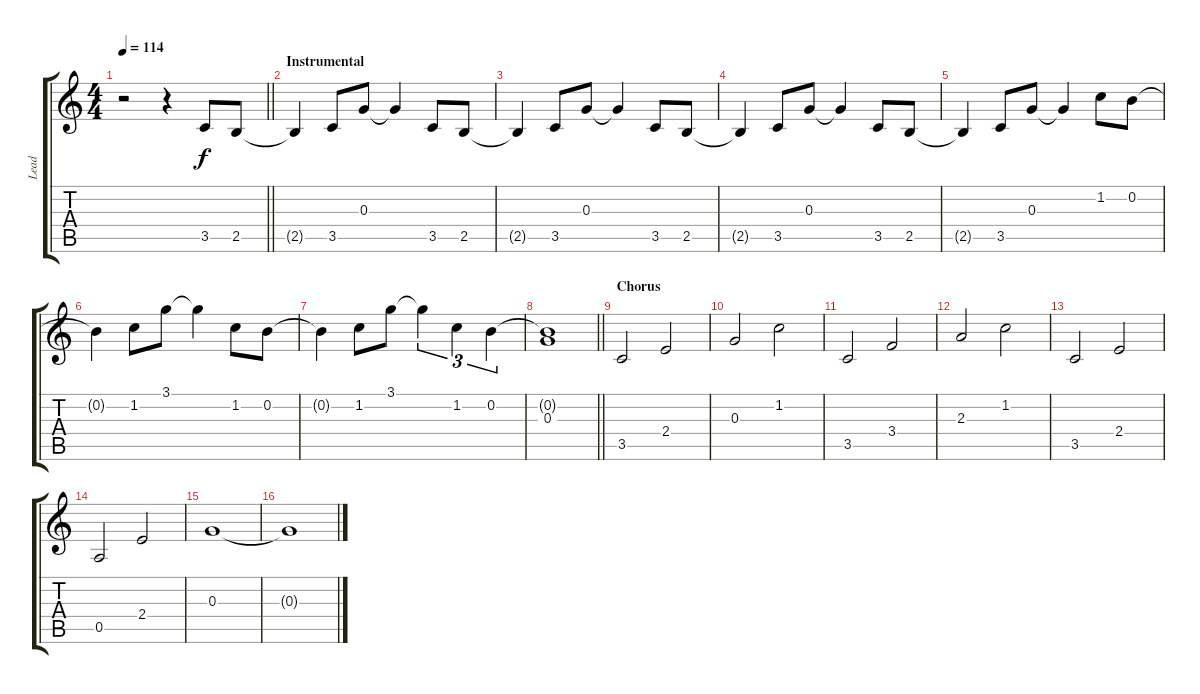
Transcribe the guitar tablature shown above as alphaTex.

\track ("Lead" "Lead") {instrument distortionguitar}
\staff {score tabs}
\tuning (E4 B3 G3 D3 A2 E2) {hide}
\ts (4 4)
\tempo 114
\clef g2
\barLineRight lightlight
\ks c
r.2{dy f} r.4 3.5.8 2.5.8 |
\section ("" "Instrumental")
2.5{t}.4 3.5.8 0.3.8 0.3{t}.4 3.5.8 2.5.8 |
2.5{t}.4 3.5.8 0.3.8 0.3{t}.4 3.5.8 2.5.8 |
2.5{t}.4 3.5.8 0.3.8 0.3{t}.4 3.5.8 2.5.8 |
2.5{t}.4 3.5.8 0.3.8 0.3{t}.4 1.2.8 0.2.8 |
0.2{t}.4 1.2.8 3.1.8 3.1{t}.4 1.2.8 0.2.8 |
0.2{t}.4 1.2.8 3.1.8 3.1{t}.4{tu (3 2)} 1.2.4{tu (3 2)} 0.2.4{tu (3 2)} |
\barLineRight lightlight
(0.2{t} 0.3).1{volume 2 balance 11} |
\section ("" "Chorus")
3.5.2 2.4.2 |
0.3.2 1.2.2 |
3.5.2 3.4.2 |
2.3.2 1.2.2 |
3.5.2 2.4.2 |
0.5.2 2.4.2 |
0.3.1 |
0.3{t}.1
